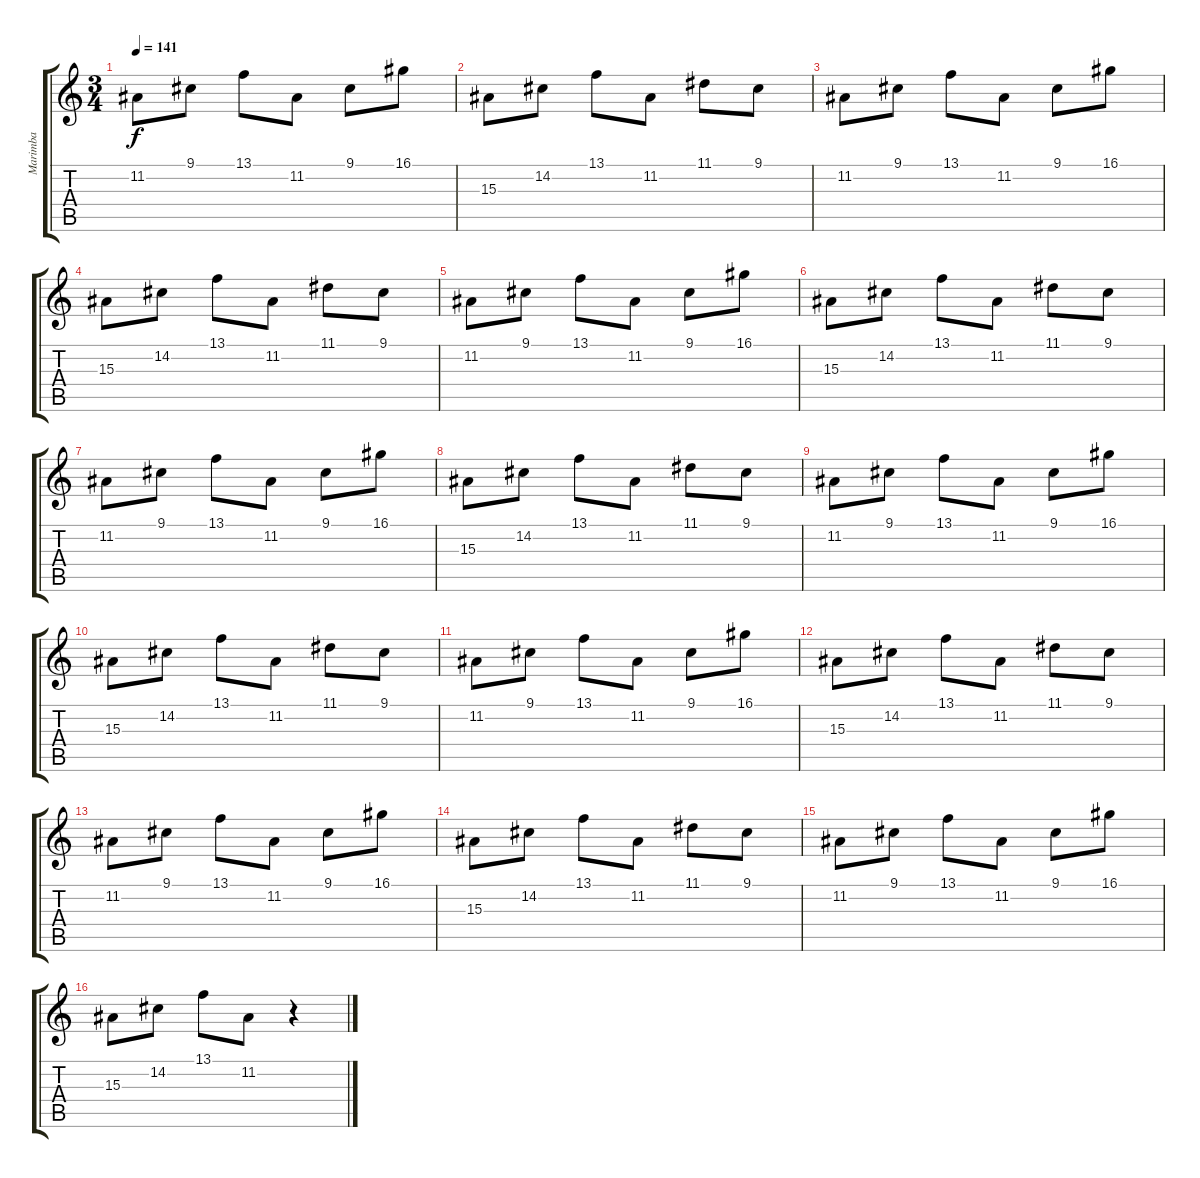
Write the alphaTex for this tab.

\track ("Marimba" "Marimba") {instrument marimba}
\staff {score tabs}
\tuning (E4 B3 G3 D3 A2 E2) {hide}
\ts (3 4)
\tempo 141
\clef g2
\ks c
11.2.8{dy f instrument flute} 9.1.8 13.1.8 11.2.8 9.1.8 16.1.8 |
15.3.8 14.2.8 13.1.8 11.2.8 11.1.8 9.1.8 |
11.2.8 9.1.8 13.1.8 11.2.8 9.1.8 16.1.8 |
15.3.8 14.2.8 13.1.8 11.2.8 11.1.8 9.1.8 |
11.2.8 9.1.8 13.1.8 11.2.8 9.1.8 16.1.8 |
15.3.8 14.2.8 13.1.8 11.2.8 11.1.8 9.1.8 |
11.2.8 9.1.8 13.1.8 11.2.8 9.1.8 16.1.8 |
15.3.8 14.2.8 13.1.8 11.2.8 11.1.8 9.1.8 |
11.2.8 9.1.8 13.1.8 11.2.8 9.1.8 16.1.8 |
15.3.8 14.2.8 13.1.8 11.2.8 11.1.8 9.1.8 |
11.2.8 9.1.8 13.1.8 11.2.8 9.1.8 16.1.8 |
15.3.8 14.2.8 13.1.8 11.2.8 11.1.8 9.1.8 |
11.2.8 9.1.8 13.1.8 11.2.8 9.1.8 16.1.8 |
15.3.8 14.2.8 13.1.8 11.2.8 11.1.8 9.1.8 |
11.2.8 9.1.8 13.1.8 11.2.8 9.1.8 16.1.8 |
15.3.8 14.2.8 13.1.8 11.2.8 r.4
